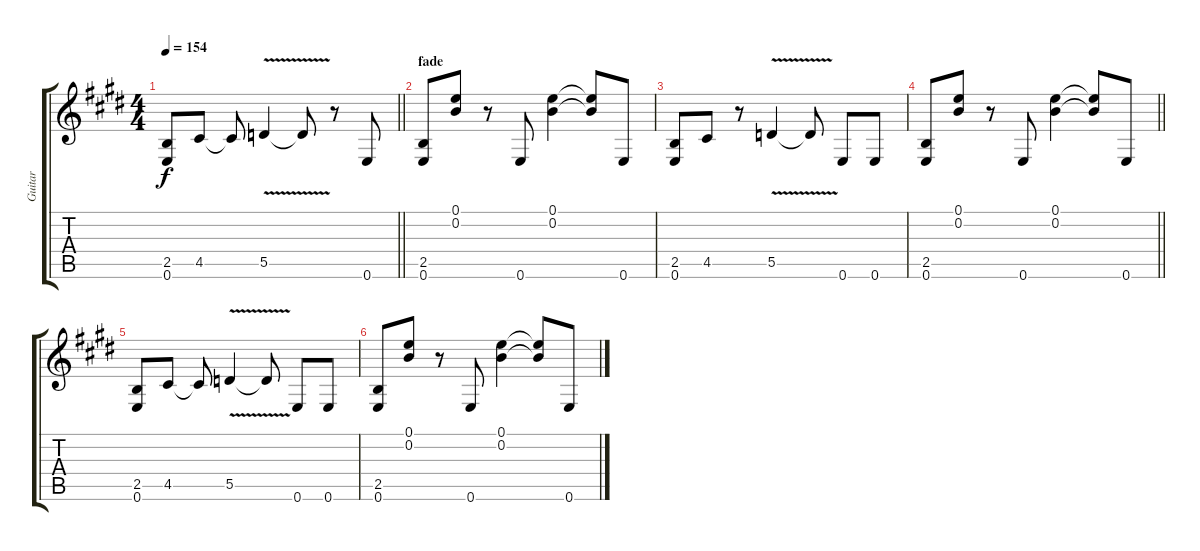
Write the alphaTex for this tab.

\track ("Guitar" "Guitar") {instrument overdrivenguitar}
\staff {score tabs}
\tuning (E4 B3 G3 D3 A2 E2) {hide}
\ts (4 4)
\tempo 154
\clef g2
\barLineRight lightlight
\ks e
(2.5 0.6).8{dy f} 4.5.8 4.5{t}.8 5.5{v}.4 5.5{t}.8 r.8 0.6.8 |
\section ("" "fade")
(2.5 0.6).8{volume 0} (0.1 0.2).8 r.8 0.6.8 (0.1 0.2).4 (0.1{t} 0.2{t}).8 0.6.8 |
(2.5 0.6).8 4.5.8 r.8 5.5{v}.4 5.5{t}.8 0.6.8 0.6.8 |
\barLineRight lightlight
(2.5 0.6).8 (0.1 0.2).8 r.8 0.6.8 (0.1 0.2).4 (0.1{t} 0.2{t}).8 0.6.8 |
(2.5 0.6).8 4.5.8 4.5{t}.8 5.5{v}.4 5.5{t}.8 0.6.8 0.6.8 |
(2.5 0.6).8 (0.1 0.2).8 r.8 0.6.8 (0.1 0.2).4 (0.1{t} 0.2{t}).8 0.6.8
